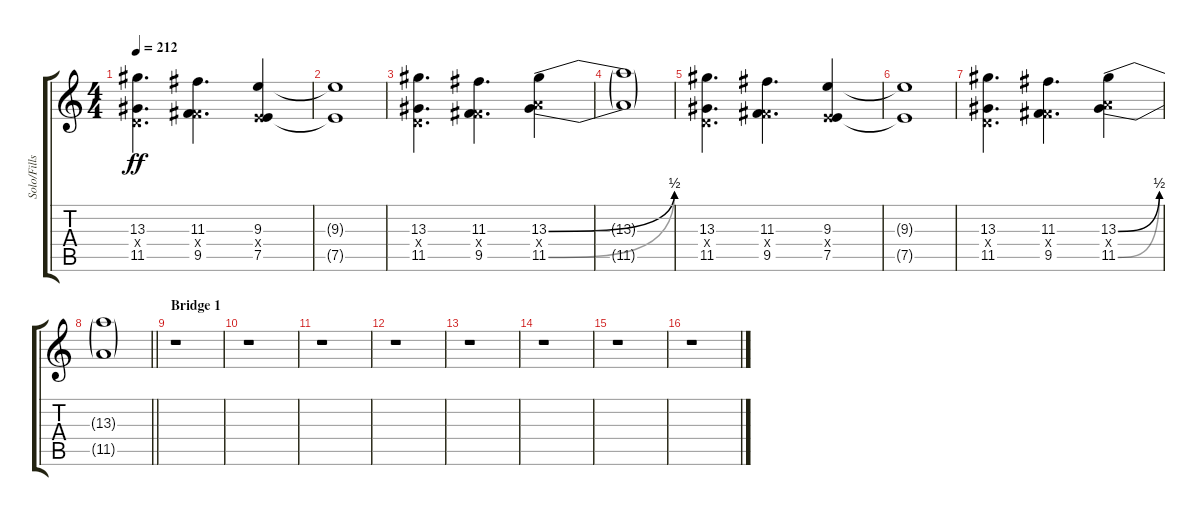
\track ("Solo/Fills" "Solo/Fills") {solo instrument distortionguitar}
\staff {score tabs}
\tuning (E4 B3 G3 D3 A2 D2) {hide}
\ts (4 4)
\tempo 212
\clef g2
\ks c
(13.3 0.4{x} 11.5).4{d dy ff} (11.3 4.4{x} 9.5).4{d} (9.3 2.4{x} 7.5).4 |
(9.3{t} 7.5{t}).1 |
(13.3 0.4{x} 11.5).4{d} (11.3 4.4{x} 9.5).4{d} (13.3{be (bend 0 0 60 2)} 7.4{x} 11.5{be (bend 0 0 60 2)}).4 |
(13.3{t} 11.5{t}).1 |
(13.3 0.4{x} 11.5).4{d} (11.3 4.4{x} 9.5).4{d} (9.3 2.4{x} 7.5).4 |
(9.3{t} 7.5{t}).1 |
(13.3 0.4{x} 11.5).4{d} (11.3 4.4{x} 9.5).4{d} (13.3{be (bend 0 0 60 2)} 7.4{x} 11.5{be (bend 0 0 60 2)}).4 |
\barLineRight lightlight
(13.3{t} 11.5{t}).1 |
\section ("" "Bridge 1")
r.1 |
r.1 |
r.1 |
r.1 |
r.1 |
r.1 |
r.1 |
r.1
